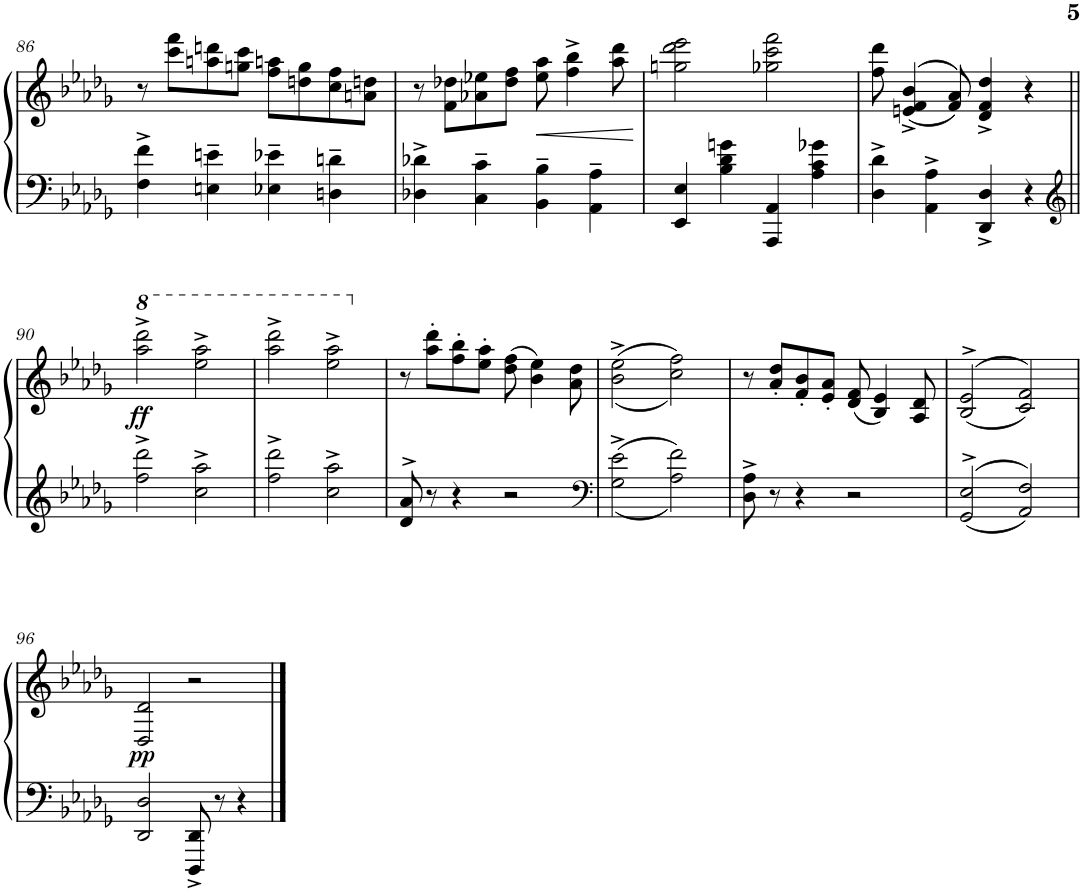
**kern	**kern	**dynam
*part1	*part1	*part1
*staff2	*staff1	*staff1/2
*I"Piano	*	*
*I'Pno.	*	*
!!LO:PB:g=z
*clefF4	*clefG2	*
*k[b-e-a-d-g-]	*k[b-e-a-d-g-]	*
*M2/2	*M2/2	*
*met(c|)	*met(c|)	*
=86	=86	=86
4F\^ 4f\^	8r	.
.	8ccc\ 8fff\L	.
4En\~ 4en\~	8aan\ 8dddn\	.
.	8ggn\ 8ccc\J	.
4E-X\~ 4e-X\~	8ff\ 8aan\L	.
.	8ddn\ 8gg\	.
4Dn\~ 4dn\~	8cc\ 8ff\	.
.	8an\ 8ddn\J	.
=87	=87	=87
4D-X\^ 4d-X\^	8r	.
.	8f\ 8dd-X\L	.
4C\~ 4c\~	8a-X\ 8ee-X\	.
.	8dd-\ 8ff\J	.
!	!	!LO:HP:b
4BB-\~ 4B-\~	8ee-\ 8aa-\	<
.	4ff\^ 4bb-\^	.
4AA-\~ 4A-\~	.	.
.	8aa-\ 8ddd-\	.
.	.	[
=88	=88	=88
4EE-/ 4E-/	2ggn\ 2ddd-\ 2eee-\	.
4B-\ 4d-\ 4gn\	.	.
4AAA-/ 4AA-/	2gg-X\ 2ccc\ 2fff\	.
4A-\ 4c\ 4g-X\	.	.
=89	=89	=89
4D-\^ 4d-\^	8ff\ 8ddd-\	.
.	((>4en/^ 4f/^ 4b-/^	.
4AA-\^ 4A-\^	.	.
.	8f/ 8a-/))	.
4DD-/^ 4D-/^	4d-/^ 4f/^ 4dd-/^	.
4r	4r	.
!!LO:LB:g=z
=90||	=90||	=90||
*clefG2	*	*
*	*8va	*
!	!	!LO:DY:b
2ff\^ 2ddd-\^	2aaa-\^ 2dddd-\^	ff
2cc\^ 2aa-\^	2eee-\^ 2aaa-\^	.
=91	=91	=91
2ff\^ 2ddd-\^	2aaa-\^ 2dddd-\^	.
2cc\^ 2aa-\^	2eee-\^ 2aaa-\^	.
=92	=92	=92
*	*X8va	*
8d-/^> 8a-/^>	8r	.
8r	8aa-\' 8ddd-\'L	.
4r	8ff\' 8bb-\'	.
.	8ee-\' 8aa-\'J	.
2r	(8dd-\ 8ff\	.
.	4b-\ 4ee-\)	.
.	8a-\ 8dd-\	.
=93	=93	=93
*clefF4	*	*
2G-\^ 2e-\^	((<2b-\^ 2ee-\^	.
2A-\ 2f\	2cc\ 2ff\))	.
=94	=94	=94
8D-\^ 8A-\^	8r	.
8r	8a-/' 8dd-/'L	.
4r	8f/' 8b-/'	.
.	8e-/' 8a-/'J	.
2r	(8d-/ 8f/	.
.	4B-/ 4e-/)	.
.	8A-/ 8d-/	.
=95	=95	=95
2GG-/^> 2E-/^>	((>2B-/^> 2e-/^>	.
2AA-/ 2F/	2c/ 2f/))	.
!!LO:LB:g=z
=96	=96	=96
!	!	!LO:DY:b
2DD-/ 2D-/	2D-/ 2d-/	pp
8DDD-/^ 8DD-/^	2r	.
8r	.	.
4r	.	.
==	==	==
*-	*-	*-
